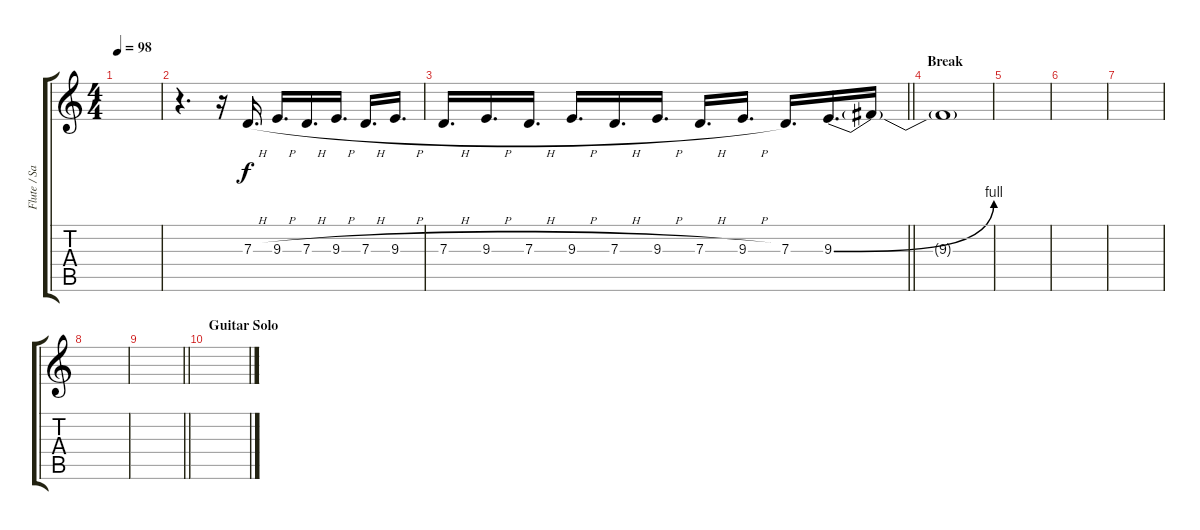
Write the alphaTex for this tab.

\track ("Flute / Sax" "Flute / Sa") {instrument flute}
\staff {score tabs}
\tuning (E4 B3 G3 D3 A2 E2) {hide}
\ts (4 4)
\tempo 98
\clef g2
\ks c
|
r.4{d} r.16 7.3{h}.16{d} 9.3{h}.16{d} 7.3{h}.16{d} 9.3{h}.16{d} 7.3{h}.16{d} 9.3{h}.16{d} |
\barLineRight lightlight
7.3{h}.16{d} 9.3{h}.16{d} 7.3{h}.16{d} 9.3{h}.16{d} 7.3{h}.16{d} 9.3{h}.16{d} 7.3{h}.16{d} 9.3{h}.16{d} 7.3.16{d} 9.3{be (bend 0 0 60 4)}.16{d} 9.3{t}.16 |
\section ("" "Break")
9.3{t}.1 |
|
|
|
|
\barLineRight lightlight
|
\section ("" "Guitar Solo")
